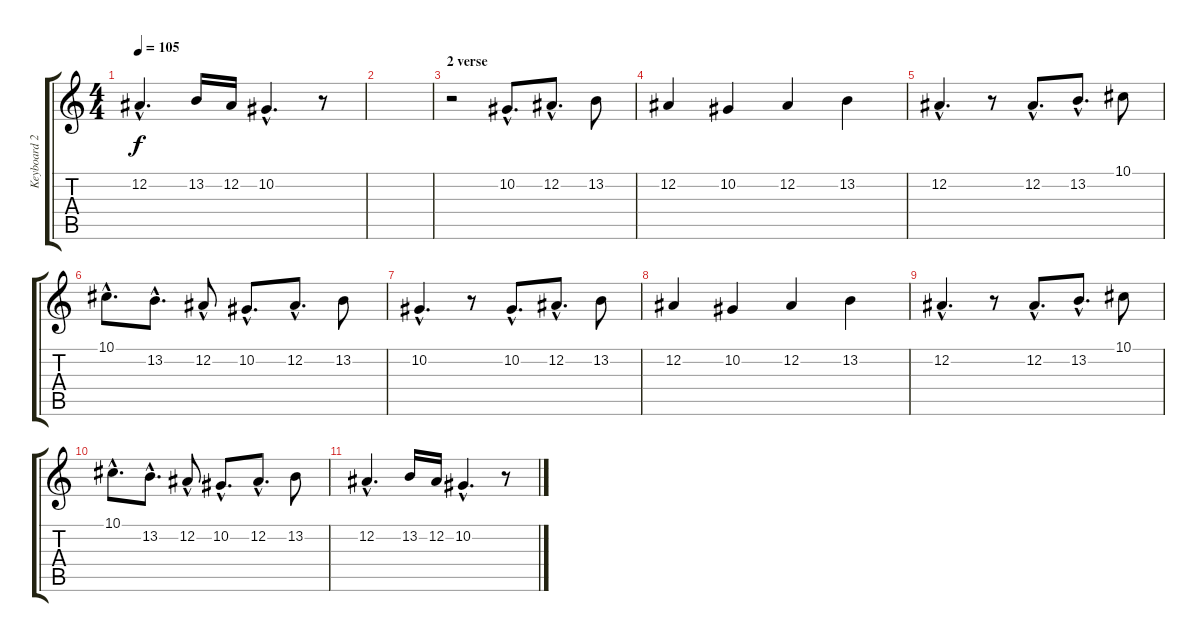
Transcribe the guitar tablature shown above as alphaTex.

\track ("Keyboard 2 - BG" "Keyboard 2") {instrument tremolostrings}
\staff {score tabs}
\tuning (Eb4 Bb3 Gb3 Db3 Ab2 Eb2) {hide}
\ts (4 4)
\tempo 105
\clef g2
\ks c
12.2{hac}.4{d dy f} 13.2.16 12.2.16 10.2{hac}.4{d} r.8 |
|
\section ("" "2 verse")
r.2 10.2{hac}.8{d} 12.2{hac}.8{d} 13.2.8 |
12.2.4 10.2.4 12.2.4 13.2.4 |
12.2{hac}.4{d} r.8 12.2{hac}.8{d} 13.2{hac}.8{d} 10.1.8 |
10.1{hac}.8{d} 13.2{hac}.8{d} 12.2{hac}.8 10.2{hac}.8{d} 12.2{hac}.8{d} 13.2.8 |
10.2{hac}.4{d} r.8 10.2{hac}.8{d} 12.2{hac}.8{d} 13.2.8 |
12.2.4 10.2.4 12.2.4 13.2.4 |
12.2{hac}.4{d} r.8 12.2{hac}.8{d} 13.2{hac}.8{d} 10.1.8 |
10.1{hac}.8{d} 13.2{hac}.8{d} 12.2{hac}.8 10.2{hac}.8{d} 12.2{hac}.8{d} 13.2.8 |
12.2{hac}.4{d} 13.2.16 12.2.16 10.2{hac}.4{d} r.8
